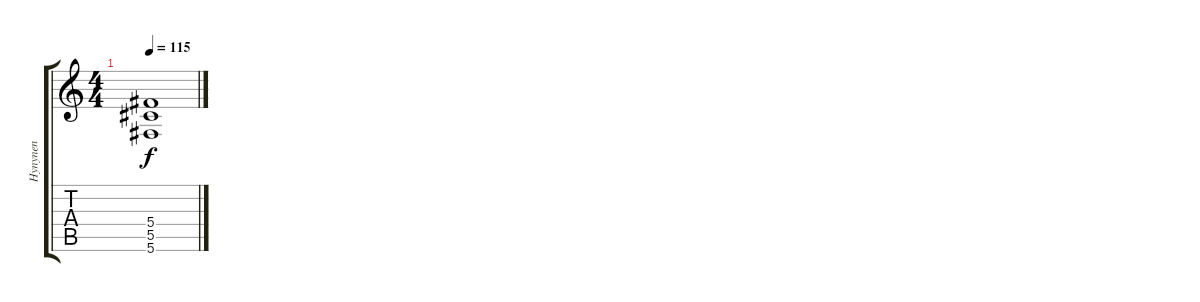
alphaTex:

\track ("Hynynen" "Hynynen") {instrument distortionguitar}
\staff {score tabs}
\tuning (Eb4 Bb3 Gb3 Db3 Ab2 Db2) {hide}
\ts (4 4)
\tempo 115
\clef g2
\ks c
(5.4 5.5 5.6).1{dy f}
